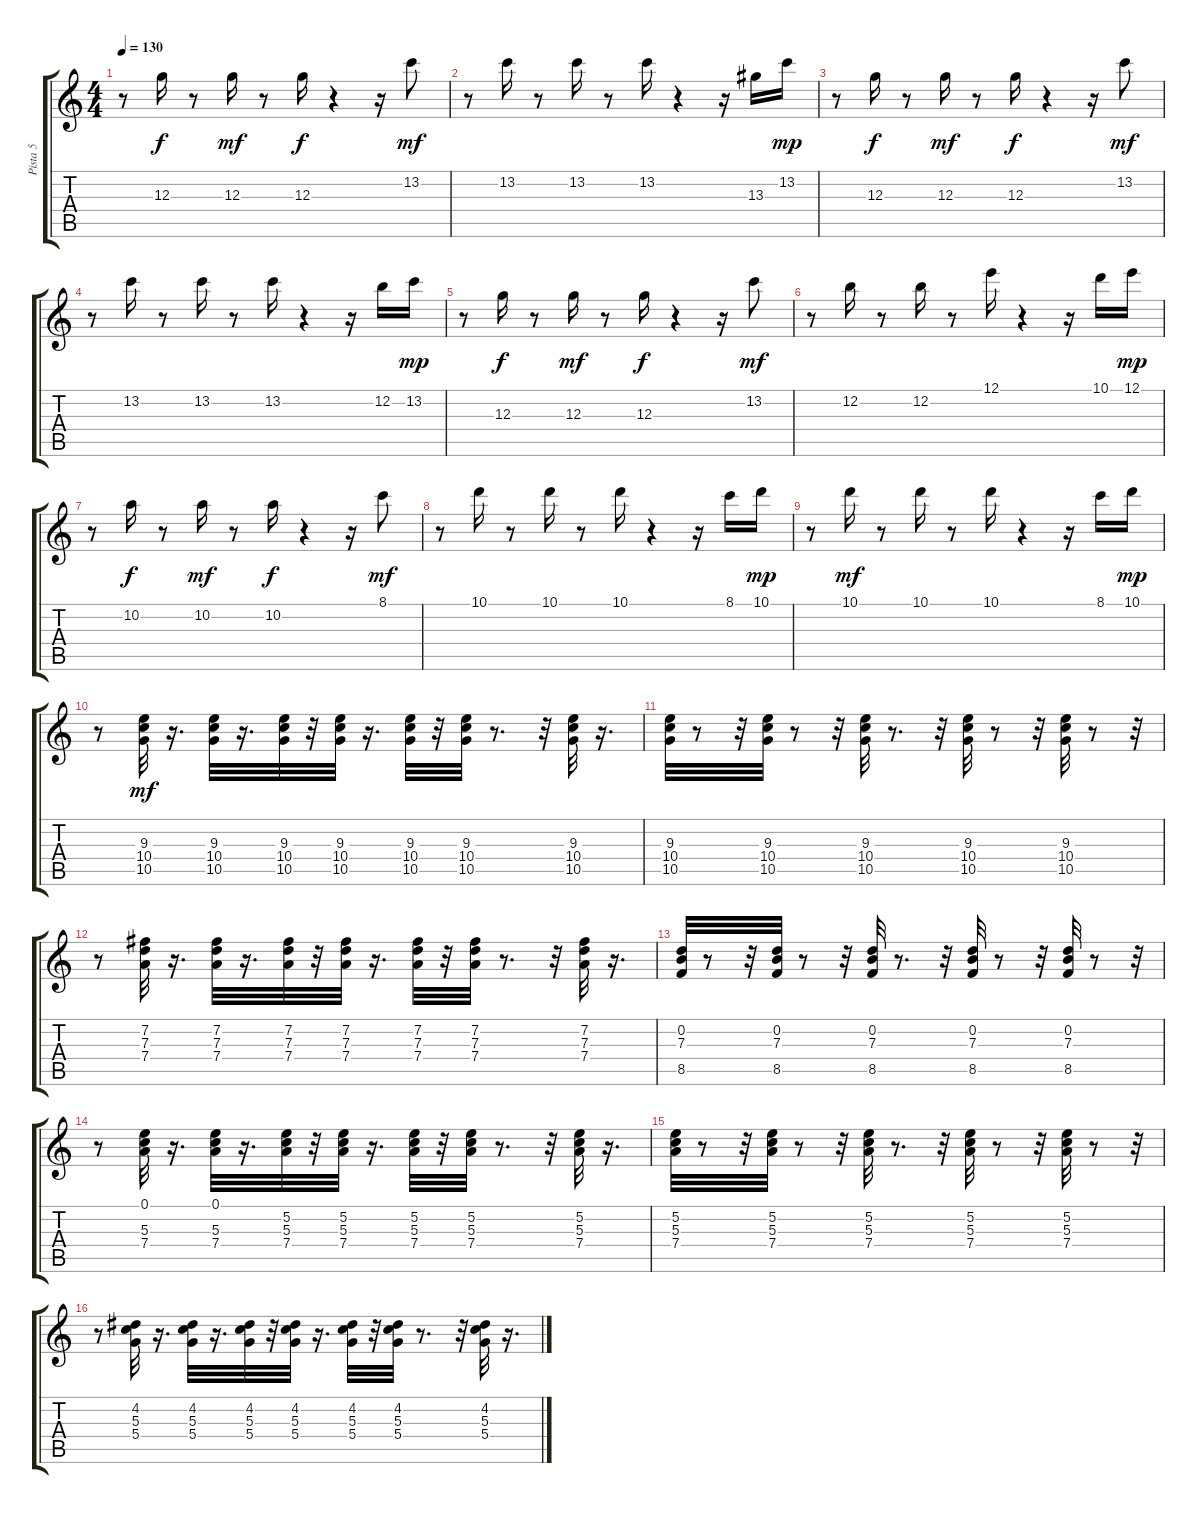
\track ("Pista 5" "Pista 5") {instrument electricguitarmuted}
\staff {score tabs}
\tuning (E4 B3 G3 D3 A2 E2) {hide}
\ts (4 4)
\tempo 130
\clef g2
\ks c
r.8{dy mp} 12.3.16{dy f} r.8 12.3.16{dy mf} r.8 12.3.16{dy f} r.4 r.16 13.2.8{dy mf} |
r.8 13.2.16 r.8 13.2.16 r.8 13.2.16 r.4 r.16 13.3.16 13.2.16{dy mp} |
r.8 12.3.16{dy f} r.8 12.3.16{dy mf} r.8 12.3.16{dy f} r.4 r.16 13.2.8{dy mf} |
r.8 13.2.16 r.8 13.2.16 r.8 13.2.16 r.4 r.16 12.2.16 13.2.16{dy mp} |
r.8 12.3.16{dy f} r.8 12.3.16{dy mf} r.8 12.3.16{dy f} r.4 r.16 13.2.8{dy mf} |
r.8 12.2.16 r.8 12.2.16 r.8 12.1.16 r.4 r.16 10.1.16 12.1.16{dy mp} |
r.8 10.2.16{dy f} r.8 10.2.16{dy mf} r.8 10.2.16{dy f} r.4 r.16 8.1.8{dy mf} |
r.8 10.1.16 r.8 10.1.16 r.8 10.1.16 r.4 r.16 8.1.16 10.1.16{dy mp} |
r.8 10.1.16{dy mf} r.8 10.1.16 r.8 10.1.16 r.4 r.16 8.1.16 10.1.16{dy mp} |
r.8 (9.3 10.4 10.5).32{dy mf} r.16{d} (9.3 10.4 10.5).32 r.16{d} (9.3 10.4 10.5).32 r.32 (9.3 10.4 10.5).32 r.16{d} (9.3 10.4 10.5).32 r.32 (9.3 10.4 10.5).32 r.8{d} r.32 (9.3 10.4 10.5).32 r.16{d} |
(9.3 10.4 10.5).32 r.8 r.32 (9.3 10.4 10.5).32 r.8 r.32 (9.3 10.4 10.5).32 r.8{d} r.32 (9.3 10.4 10.5).32 r.8 r.32 (9.3 10.4 10.5).32 r.8 r.32 |
r.8 (7.2 7.3 7.4).32 r.16{d} (7.2 7.3 7.4).32 r.16{d} (7.2 7.3 7.4).32 r.32 (7.2 7.3 7.4).32 r.16{d} (7.2 7.3 7.4).32 r.32 (7.2 7.3 7.4).32 r.8{d} r.32 (7.2 7.3 7.4).32 r.16{d} |
(0.2 7.3 8.5).32 r.8 r.32 (0.2 7.3 8.5).32 r.8 r.32 (0.2 7.3 8.5).32 r.8{d} r.32 (0.2 7.3 8.5).32 r.8 r.32 (0.2 7.3 8.5).32 r.8 r.32 |
r.8 (0.1 5.3 7.4).32 r.16{d} (0.1 5.3 7.4).32 r.16{d} (5.2 5.3 7.4).32 r.32 (5.2 5.3 7.4).32 r.16{d} (5.2 5.3 7.4).32 r.32 (5.2 5.3 7.4).32 r.8{d} r.32 (5.2 5.3 7.4).32 r.16{d} |
(5.2 5.3 7.4).32 r.8 r.32 (5.2 5.3 7.4).32 r.8 r.32 (5.2 5.3 7.4).32 r.8{d} r.32 (5.2 5.3 7.4).32 r.8 r.32 (5.2 5.3 7.4).32 r.8 r.32 |
r.8 (4.2 5.3 5.4).32 r.16{d} (4.2 5.3 5.4).32 r.16{d} (4.2 5.3 5.4).32 r.32 (4.2 5.3 5.4).32 r.16{d} (4.2 5.3 5.4).32 r.32 (4.2 5.3 5.4).32 r.8{d} r.32 (4.2 5.3 5.4).32 r.16{d}
